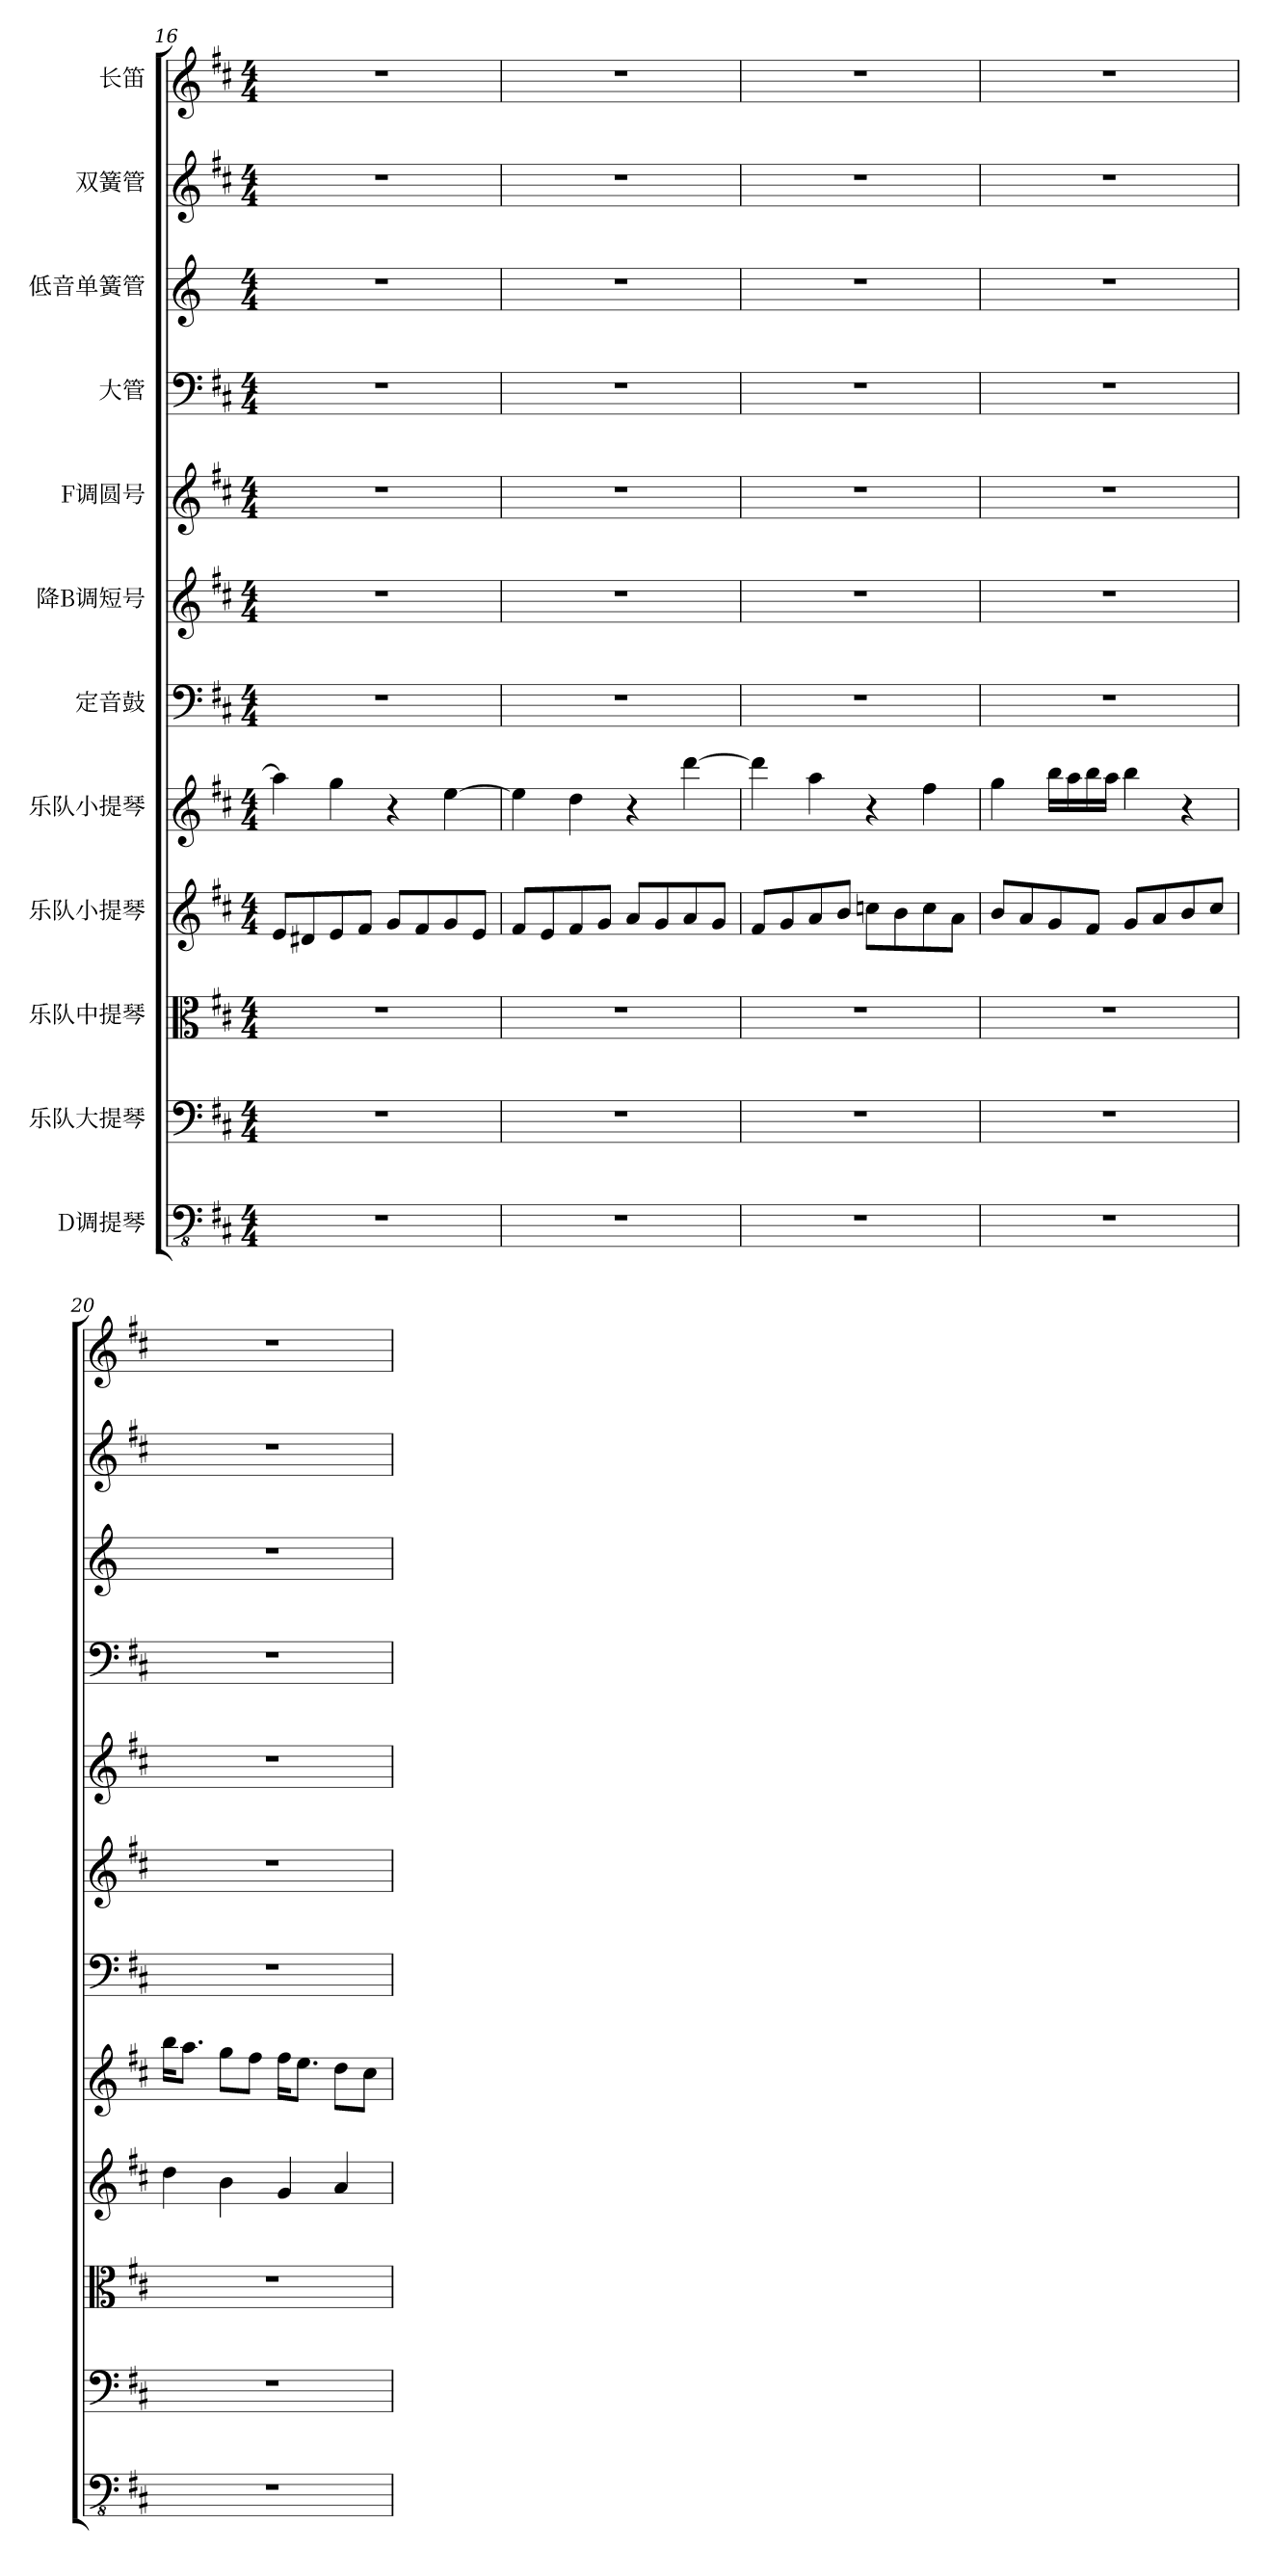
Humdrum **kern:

**kern	**kern	**kern	**kern	**kern	**kern	**kern	**kern	**kern	**kern	**kern	**kern
*part12	*part11	*part10	*part9	*part8	*part7	*part6	*part5	*part4	*part3	*part2	*part1
*staff12	*staff11	*staff10	*staff9	*staff8	*staff7	*staff6	*staff5	*staff4	*staff3	*staff2	*staff1
*I"D调提琴	*I"乐队大提琴	*I"乐队中提琴	*I"乐队小提琴	*I"乐队小提琴	*I"定音鼓	*I"降B调短号	*I"F调圆号	*I"大管	*I"低音单簧管	*I"双簧管	*I"长笛
*clefFv4	*clefF4	*clefC3	*clefG2	*clefG2	*clefF4	*clefG2	*clefG2	*clefF4	*clefG2	*clefG2	*clefG2
*ITrd7c12	*	*	*	*	*	*ITrd1c2	*ITrd4c7	*	*ITrd8c14	*	*
*k[f#c#]	*k[f#c#]	*k[f#c#]	*k[f#c#]	*k[f#c#]	*k[f#c#]	*k[]	*k[f#]	*k[f#c#]	*k[]	*k[f#c#]	*k[f#c#]
*M4/4	*M4/4	*M4/4	*M4/4	*M4/4	*M4/4	*M4/4	*M4/4	*M4/4	*M4/4	*M4/4	*M4/4
=16	=16	=16	=16	=16	=16	=16	=16	=16	=16	=16	=16
1r	1r	1r	8e/L	4aa\]	1r	1r	1r	1r	1r	1r	1r
.	.	.	8d#X/	.	.	.	.	.	.	.	.
.	.	.	8e/	4gg\	.	.	.	.	.	.	.
.	.	.	8f#/J	.	.	.	.	.	.	.	.
.	.	.	8g/L	4r	.	.	.	.	.	.	.
.	.	.	8f#/	.	.	.	.	.	.	.	.
.	.	.	8g/	[4ee\	.	.	.	.	.	.	.
.	.	.	8e/J	.	.	.	.	.	.	.	.
=17	=17	=17	=17	=17	=17	=17	=17	=17	=17	=17	=17
1r	1r	1r	8f#/L	4ee\]	1r	1r	1r	1r	1r	1r	1r
.	.	.	8e/	.	.	.	.	.	.	.	.
.	.	.	8f#/	4dd\	.	.	.	.	.	.	.
.	.	.	8g/J	.	.	.	.	.	.	.	.
.	.	.	8a/L	4r	.	.	.	.	.	.	.
.	.	.	8g/	.	.	.	.	.	.	.	.
.	.	.	8a/	[4ddd\	.	.	.	.	.	.	.
.	.	.	8g/J	.	.	.	.	.	.	.	.
!!LO:PB:g=z
=18	=18	=18	=18	=18	=18	=18	=18	=18	=18	=18	=18
1r	1r	1r	8f#/L	4ddd\]	1r	1r	1r	1r	1r	1r	1r
.	.	.	8g/	.	.	.	.	.	.	.	.
.	.	.	8a/	4aa\	.	.	.	.	.	.	.
.	.	.	8b/J	.	.	.	.	.	.	.	.
.	.	.	8ccn\L	4r	.	.	.	.	.	.	.
.	.	.	8b\	.	.	.	.	.	.	.	.
.	.	.	8cc\	4ff#\	.	.	.	.	.	.	.
.	.	.	8a\J	.	.	.	.	.	.	.	.
=19	=19	=19	=19	=19	=19	=19	=19	=19	=19	=19	=19
1r	1r	1r	8b/L	4gg\	1r	1r	1r	1r	1r	1r	1r
.	.	.	8a/	.	.	.	.	.	.	.	.
.	.	.	8g/	16bb\LL	.	.	.	.	.	.	.
.	.	.	.	16aa\	.	.	.	.	.	.	.
.	.	.	8f#/J	16bb\	.	.	.	.	.	.	.
.	.	.	.	16aa\JJ	.	.	.	.	.	.	.
.	.	.	8g/L	4bb\	.	.	.	.	.	.	.
.	.	.	8a/	.	.	.	.	.	.	.	.
.	.	.	8b/	4r	.	.	.	.	.	.	.
.	.	.	8cc#/J	.	.	.	.	.	.	.	.
=20	=20	=20	=20	=20	=20	=20	=20	=20	=20	=20	=20
1r	1r	1r	4dd\	16bb\KL	1r	1r	1r	1r	1r	1r	1r
.	.	.	.	8.aa\J	.	.	.	.	.	.	.
.	.	.	4b\	8gg\L	.	.	.	.	.	.	.
.	.	.	.	8ff#\J	.	.	.	.	.	.	.
.	.	.	4g/	16ff#\KL	.	.	.	.	.	.	.
.	.	.	.	8.ee\J	.	.	.	.	.	.	.
.	.	.	4a/	8dd\L	.	.	.	.	.	.	.
.	.	.	.	8cc#\J	.	.	.	.	.	.	.
=	=	=	=	=	=	=	=	=	=	=	=
*-	*-	*-	*-	*-	*-	*-	*-	*-	*-	*-	*-
